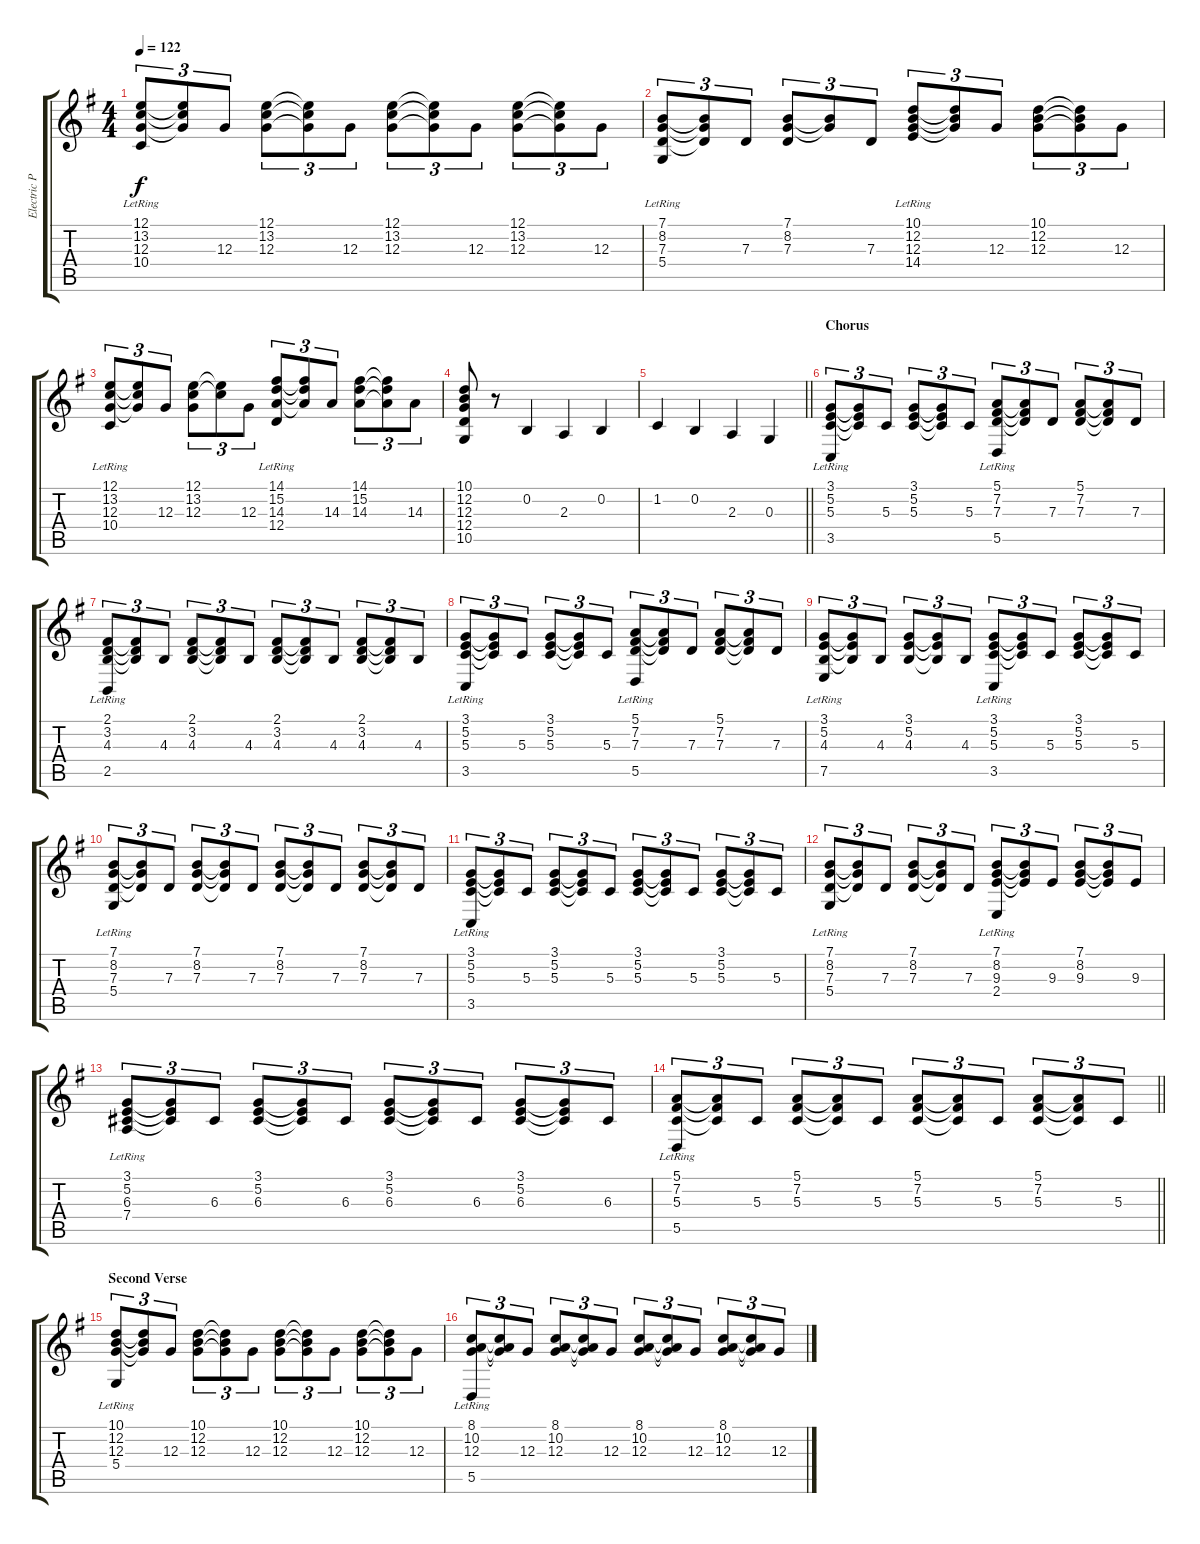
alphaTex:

\track ("Electric Piano" "Electric P") {instrument electricgrandpiano}
\staff {score tabs}
\tuning (E4 B3 G3 D3 A2 E2) {hide}
\ts (4 4)
\tempo 122
\clef g2
\ks g
(12.1 13.2 12.3 10.4{lr}).8{tu (3 2) dy f} (12.1{t} 13.2{t} 12.3{t}).8{tu (3 2)} 12.3.8{tu (3 2)} (12.1 13.2 12.3).8{tu (3 2)} (12.1{t} 13.2{t} 12.3{t}).8{tu (3 2)} 12.3.8{tu (3 2)} (12.1 13.2 12.3).8{tu (3 2)} (12.1{t} 13.2{t} 12.3{t}).8{tu (3 2)} 12.3.8{tu (3 2)} (12.1 13.2 12.3).8{tu (3 2)} (12.1{t} 13.2{t} 12.3{t}).8{tu (3 2)} 12.3.8{tu (3 2)} |
(7.1 8.2 7.3 5.4{lr}).8{tu (3 2)} (7.1{t} 8.2{t} 7.3{t}).8{tu (3 2)} 7.3.8{tu (3 2)} (7.1 8.2 7.3).8{tu (3 2)} (7.1{t} 8.2{t}).8{tu (3 2)} 7.3.8{tu (3 2)} (10.1 12.2 12.3 14.4{lr}).8{tu (3 2)} (10.1{t} 12.2{t} 12.3{t}).8{tu (3 2)} 12.3.8{tu (3 2)} (10.1 12.2 12.3).8{tu (3 2)} (10.1{t} 12.2{t} 12.3{t}).8{tu (3 2)} 12.3.8{tu (3 2)} |
(12.1 13.2 12.3 10.4{lr}).8{tu (3 2)} (12.1{t} 13.2{t} 12.3{t}).8{tu (3 2)} 12.3.8{tu (3 2)} (12.1 13.2 12.3).8{tu (3 2)} (12.1{t} 13.2{t}).8{tu (3 2)} 12.3.8{tu (3 2)} (14.1 15.2 14.3 12.4{lr}).8{tu (3 2)} (14.1{t} 15.2{t} 14.3{t}).8{tu (3 2)} 14.3.8{tu (3 2)} (14.1 15.2 14.3).8{tu (3 2)} (14.1{t} 15.2{t} 14.3{t}).8{tu (3 2)} 14.3.8{tu (3 2)} |
(10.1 12.2 12.3 12.4 10.5).8 r.8 0.2.4 2.3.4 0.2.4 |
\barLineRight lightlight
1.2.4 0.2.4 2.3.4 0.3.4 |
\section ("" "Chorus")
(3.1 5.2 5.3 3.5{lr}).8{tu (3 2)} (3.1{t} 5.2{t} 5.3{t}).8{tu (3 2)} 5.3.8{tu (3 2)} (3.1 5.2 5.3).8{tu (3 2)} (3.1{t} 5.2{t} 5.3{t}).8{tu (3 2)} 5.3.8{tu (3 2)} (5.1 7.2 7.3 5.5{lr}).8{tu (3 2)} (5.1{t} 7.2{t} 7.3{t}).8{tu (3 2)} 7.3.8{tu (3 2)} (5.1 7.2 7.3).8{tu (3 2)} (5.1{t} 7.2{t} 7.3{t}).8{tu (3 2)} 7.3.8{tu (3 2)} |
(2.1 3.2 4.3 2.5{lr}).8{tu (3 2)} (2.1{t} 3.2{t} 4.3{t}).8{tu (3 2)} 4.3.8{tu (3 2)} (2.1 3.2 4.3).8{tu (3 2)} (2.1{t} 3.2{t} 4.3{t}).8{tu (3 2)} 4.3.8{tu (3 2)} (2.1 3.2 4.3).8{tu (3 2)} (2.1{t} 3.2{t} 4.3{t}).8{tu (3 2)} 4.3.8{tu (3 2)} (2.1 3.2 4.3).8{tu (3 2)} (2.1{t} 3.2{t} 4.3{t}).8{tu (3 2)} 4.3.8{tu (3 2)} |
(3.1 5.2 5.3 3.5{lr}).8{tu (3 2)} (3.1{t} 5.2{t} 5.3{t}).8{tu (3 2)} 5.3.8{tu (3 2)} (3.1 5.2 5.3).8{tu (3 2)} (3.1{t} 5.2{t} 5.3{t}).8{tu (3 2)} 5.3.8{tu (3 2)} (5.1 7.2 7.3 5.5{lr}).8{tu (3 2)} (5.1{t} 7.2{t} 7.3{t}).8{tu (3 2)} 7.3.8{tu (3 2)} (5.1 7.2 7.3).8{tu (3 2)} (5.1{t} 7.2{t} 7.3{t}).8{tu (3 2)} 7.3.8{tu (3 2)} |
(3.1 5.2 4.3 7.5{lr}).8{tu (3 2)} (3.1{t} 5.2{t} 4.3{t}).8{tu (3 2)} 4.3.8{tu (3 2)} (3.1 5.2 4.3).8{tu (3 2)} (3.1{t} 5.2{t} 4.3{t}).8{tu (3 2)} 4.3.8{tu (3 2)} (3.1 5.2 5.3 3.5{lr}).8{tu (3 2)} (3.1{t} 5.2{t} 5.3{t}).8{tu (3 2)} 5.3.8{tu (3 2)} (3.1 5.2 5.3).8{tu (3 2)} (3.1{t} 5.2{t} 5.3{t}).8{tu (3 2)} 5.3.8{tu (3 2)} |
(7.1 8.2 7.3 5.4{lr}).8{tu (3 2)} (7.1{t} 8.2{t} 7.3{t}).8{tu (3 2)} 7.3.8{tu (3 2)} (7.1 8.2 7.3).8{tu (3 2)} (7.1{t} 8.2{t} 7.3{t}).8{tu (3 2)} 7.3.8{tu (3 2)} (7.1 8.2 7.3).8{tu (3 2)} (7.1{t} 8.2{t} 7.3{t}).8{tu (3 2)} 7.3.8{tu (3 2)} (7.1 8.2 7.3).8{tu (3 2)} (7.1{t} 8.2{t} 7.3{t}).8{tu (3 2)} 7.3.8{tu (3 2)} |
(3.1 5.2 5.3 3.5{lr}).8{tu (3 2)} (3.1{t} 5.2{t} 5.3{t}).8{tu (3 2)} 5.3.8{tu (3 2)} (3.1 5.2 5.3).8{tu (3 2)} (3.1{t} 5.2{t} 5.3{t}).8{tu (3 2)} 5.3.8{tu (3 2)} (3.1 5.2 5.3).8{tu (3 2)} (3.1{t} 5.2{t} 5.3{t}).8{tu (3 2)} 5.3.8{tu (3 2)} (3.1 5.2 5.3).8{tu (3 2)} (3.1{t} 5.2{t} 5.3{t}).8{tu (3 2)} 5.3.8{tu (3 2)} |
(7.1 8.2 7.3 5.4{lr}).8{tu (3 2)} (7.1{t} 8.2{t} 7.3{t}).8{tu (3 2)} 7.3.8{tu (3 2)} (7.1 8.2 7.3).8{tu (3 2)} (7.1{t} 8.2{t} 7.3{t}).8{tu (3 2)} 7.3.8{tu (3 2)} (7.1 8.2 9.3 2.4{lr}).8{tu (3 2)} (7.1{t} 8.2{t} 9.3{t}).8{tu (3 2)} 9.3.8{tu (3 2)} (7.1 8.2 9.3).8{tu (3 2)} (7.1{t} 8.2{t} 9.3{t}).8{tu (3 2)} 9.3.8{tu (3 2)} |
(3.1 5.2 6.3 7.4{lr}).8{tu (3 2)} (3.1{t} 5.2{t} 6.3{t}).8{tu (3 2)} 6.3.8{tu (3 2)} (3.1 5.2 6.3).8{tu (3 2)} (3.1{t} 5.2{t} 6.3{t}).8{tu (3 2)} 6.3.8{tu (3 2)} (3.1 5.2 6.3).8{tu (3 2)} (3.1{t} 5.2{t} 6.3{t}).8{tu (3 2)} 6.3.8{tu (3 2)} (3.1 5.2 6.3).8{tu (3 2)} (3.1{t} 5.2{t} 6.3{t}).8{tu (3 2)} 6.3.8{tu (3 2)} |
\barLineRight lightlight
(5.1 7.2 5.3 5.5{lr}).8{tu (3 2)} (5.1{t} 7.2{t} 5.3{t}).8{tu (3 2)} 5.3.8{tu (3 2)} (5.1 7.2 5.3).8{tu (3 2)} (5.1{t} 7.2{t} 5.3{t}).8{tu (3 2)} 5.3.8{tu (3 2)} (5.1 7.2 5.3).8{tu (3 2)} (5.1{t} 7.2{t} 5.3{t}).8{tu (3 2)} 5.3.8{tu (3 2)} (5.1 7.2 5.3).8{tu (3 2)} (5.1{t} 7.2{t} 5.3{t}).8{tu (3 2)} 5.3.8{tu (3 2)} |
\section ("" "Second Verse")
(10.1 12.2 12.3 5.4{lr}).8{tu (3 2)} (10.1{t} 12.2{t} 12.3{t}).8{tu (3 2)} 12.3.8{tu (3 2)} (10.1 12.2 12.3).8{tu (3 2)} (10.1{t} 12.2{t} 12.3{t}).8{tu (3 2)} 12.3.8{tu (3 2)} (10.1 12.2 12.3).8{tu (3 2)} (10.1{t} 12.2{t} 12.3{t}).8{tu (3 2)} 12.3.8{tu (3 2)} (10.1 12.2 12.3).8{tu (3 2)} (10.1{t} 12.2{t} 12.3{t}).8{tu (3 2)} 12.3.8{tu (3 2)} |
(8.1 10.2 12.3 5.5{lr}).8{tu (3 2)} (8.1{t} 10.2{t} 12.3{t}).8{tu (3 2)} 12.3.8{tu (3 2)} (8.1 10.2 12.3).8{tu (3 2)} (8.1{t} 10.2{t} 12.3{t}).8{tu (3 2)} 12.3.8{tu (3 2)} (8.1 10.2 12.3).8{tu (3 2)} (8.1{t} 10.2{t} 12.3{t}).8{tu (3 2)} 12.3.8{tu (3 2)} (8.1 10.2 12.3).8{tu (3 2)} (8.1{t} 10.2{t} 12.3{t}).8{tu (3 2)} 12.3.8{tu (3 2)}
